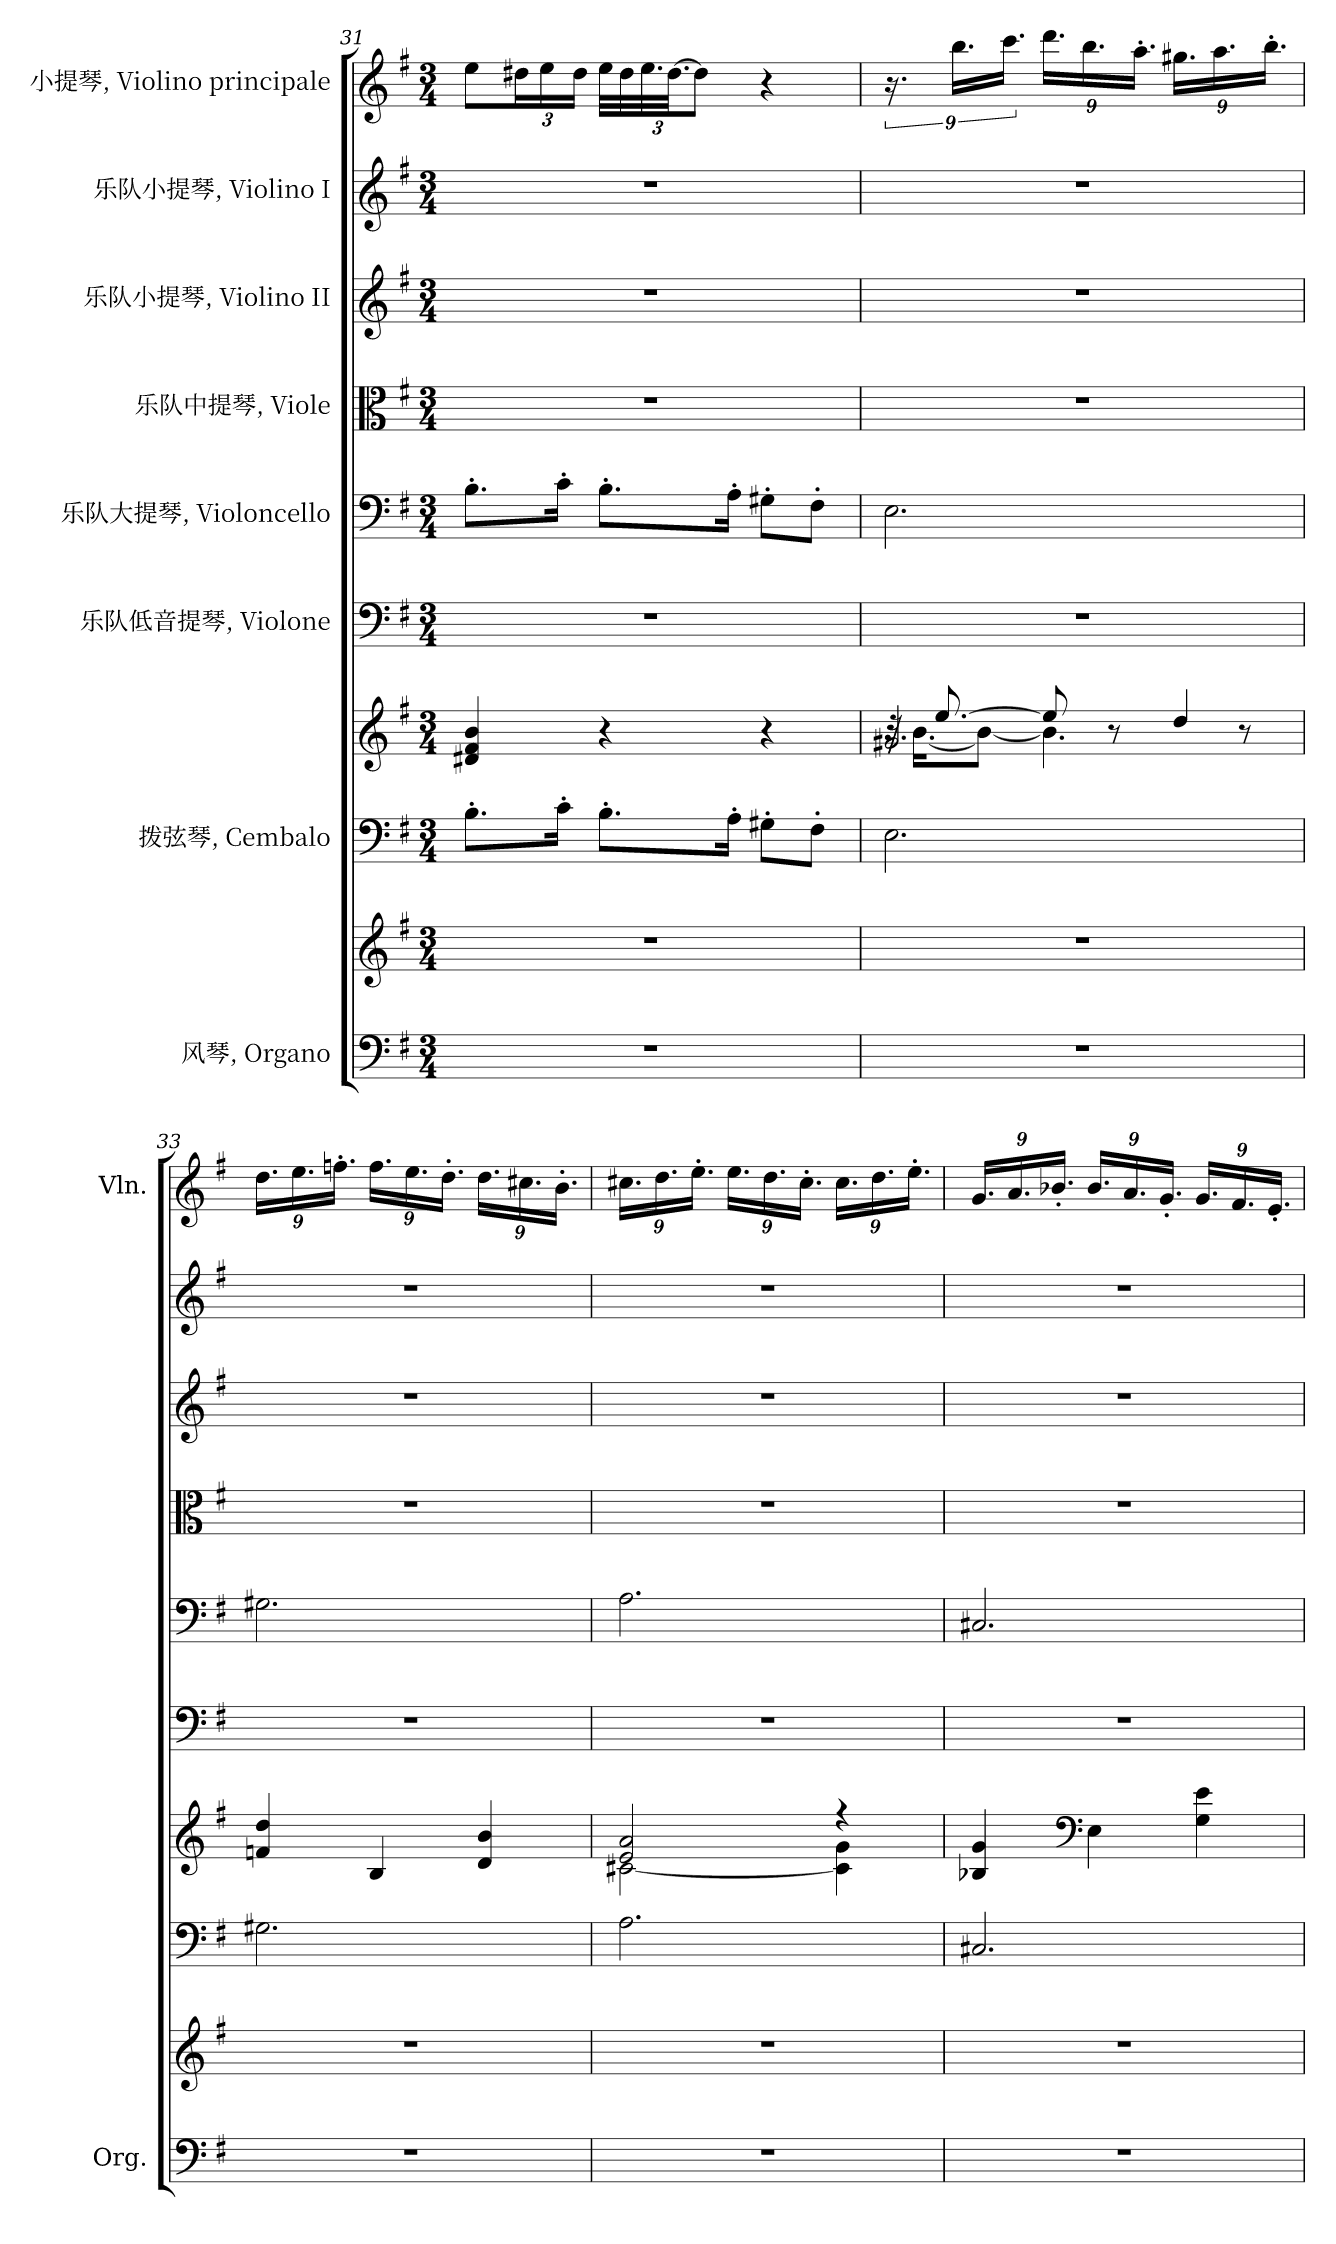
**kern	**kern	**kern	**kern	**kern	**kern	**kern	**kern	**kern	**kern
*part8	*part8	*part7	*part7	*part6	*part5	*part4	*part3	*part2	*part1
*staff10	*staff9	*staff8	*staff7	*staff6	*staff5	*staff4	*staff3	*staff2	*staff1
*I"风琴, Organo	*	*I"拨弦琴, Cembalo	*	*I"乐队低音提琴, Violone	*I"乐队大提琴, Violoncello	*I"乐队中提琴, Viole	*I"乐队小提琴, Violino II	*I"乐队小提琴, Violino I	*I"小提琴, Violino principale
*I'Org.	*	*	*	*	*	*	*	*	*I'Vln.
!!LO:PB:g=z
*clefF4	*clefG2	*clefF4	*clefG2	*clefF4	*clefF4	*clefC3	*clefG2	*clefG2	*clefG2
*	*	*	*	*ITrd7c12	*	*	*	*	*
*k[f#]	*k[f#]	*k[f#]	*k[f#]	*k[f#]	*k[f#]	*k[f#]	*k[f#]	*k[f#]	*k[f#]
*M3/4	*M3/4	*M3/4	*M3/4	*M3/4	*M3/4	*M3/4	*M3/4	*M3/4	*M3/4
=31	=31	=31	=31	=31	=31	=31	=31	=31	=31
2.r	2.r	8.B'\L	4d#X/ 4f#/ 4b/	2.r	8.B'\L	2.r	2.r	2.r	8ee\L
*	*	*	*	*	*	*	*	*	*Xbrackettup
.	.	.	.	.	.	.	.	.	24dd#X\L
.	.	.	.	.	.	.	.	.	24ee\
.	.	16c'\Jk	.	.	16c'\Jk	.	.	.	.
.	.	.	.	.	.	.	.	.	24dd#\JJ
.	.	8.B'\L	4r	.	8.B'\L	.	.	.	32ee\LLL
.	.	.	.	.	.	.	.	.	32dd#\
.	.	.	.	.	.	.	.	.	48.ee\
.	.	.	.	.	.	.	.	.	[48.dd#\JJ
.	.	.	.	.	.	.	.	.	8dd#\J]
.	.	16A'\Jk	.	.	16A'\Jk	.	.	.	.
.	.	8G#X'\L	4r	.	8G#X'\L	.	.	.	4r
.	.	8F#'\J	.	.	8F#'\J	.	.	.	.
=32	=32	=32	=32	=32	=32	=32	=32	=32	=32
*	*	*	*^	*	*	*	*	*	*
*	*	*	*	*^	*	*	*	*	*	*
*	*	*	*	*	*	*	*	*	*	*	*brackettup
2.r	2.r	2.E\	16r	32r	2.g#X/	2.r	2.E\	2.r	2.r	2.r	18.r
.	.	.	.	[16.b\KL	.	.	.	.	.	.	.
.	.	.	[8.ee/	.	.	.	.	.	.	.	.
.	.	.	.	.	.	.	.	.	.	.	18.bb\LL
.	.	.	.	8b\J_	.	.	.	.	.	.	.
.	.	.	.	.	.	.	.	.	.	.	18.ccc\JJ
.	.	.	8ee/]	4.b\]	.	.	.	.	.	.	18.ddd\LL
.	.	.	.	.	.	.	.	.	.	.	18.bb\
.	.	.	8r	.	.	.	.	.	.	.	.
.	.	.	.	.	.	.	.	.	.	.	18.aa'\JJ
.	.	.	4dd/	.	.	.	.	.	.	.	18.gg#X\LL
.	.	.	.	.	.	.	.	.	.	.	18.aa\
.	.	.	.	8r	.	.	.	.	.	.	.
.	.	.	.	.	.	.	.	.	.	.	18.bb'\JJ
*	*	*	*v	*v	*v	*	*	*	*	*	*
!!LO:PB:g=z
=33	=33	=33	=33	=33	=33	=33	=33	=33	=33
*	*	*	*	*	*	*	*	*	*Xbrackettup
2.r	2.r	2.G#X\	4fn/ 4dd/	2.r	2.G#X\	2.r	2.r	2.r	18.dd\LL
.	.	.	.	.	.	.	.	.	18.ee\
.	.	.	.	.	.	.	.	.	18.ffn'\JJ
.	.	.	4B/	.	.	.	.	.	18.ff\LL
.	.	.	.	.	.	.	.	.	18.ee\
.	.	.	.	.	.	.	.	.	18.dd'\JJ
.	.	.	4d/ 4b/	.	.	.	.	.	18.dd\LL
.	.	.	.	.	.	.	.	.	18.cc#X\
.	.	.	.	.	.	.	.	.	18.b'\JJ
=34	=34	=34	=34	=34	=34	=34	=34	=34	=34
*	*	*	*^	*	*	*	*	*	*
2.r	2.r	2.A\	2e/ 2a/	[2c#X\	2.r	2.A\	2.r	2.r	2.r	18.cc#X\LL
.	.	.	.	.	.	.	.	.	.	18.dd\
.	.	.	.	.	.	.	.	.	.	18.ee'\JJ
.	.	.	.	.	.	.	.	.	.	18.ee\LL
.	.	.	.	.	.	.	.	.	.	18.dd\
.	.	.	.	.	.	.	.	.	.	18.cc#'\JJ
.	.	.	4r	4c#\] 4g\	.	.	.	.	.	18.cc#\LL
.	.	.	.	.	.	.	.	.	.	18.dd\
.	.	.	.	.	.	.	.	.	.	18.ee'\JJ
*	*	*	*v	*v	*	*	*	*	*	*
!!LO:PB:g=z
=35	=35	=35	=35	=35	=35	=35	=35	=35	=35
2.r	2.r	2.C#X/	4B-X/ 4g/	2.r	2.C#X/	2.r	2.r	2.r	18.g/LL
.	.	.	.	.	.	.	.	.	18.a/
.	.	.	.	.	.	.	.	.	18.b-X'/JJ
*	*	*	*clefF4	*	*	*	*	*	*
.	.	.	4E\	.	.	.	.	.	18.b-/LL
.	.	.	.	.	.	.	.	.	18.a/
.	.	.	.	.	.	.	.	.	18.g'/JJ
.	.	.	4G\ 4e\	.	.	.	.	.	18.g/LL
.	.	.	.	.	.	.	.	.	18.f#/
.	.	.	.	.	.	.	.	.	18.e'/JJ
=	=	=	=	=	=	=	=	=	=
*-	*-	*-	*-	*-	*-	*-	*-	*-	*-
